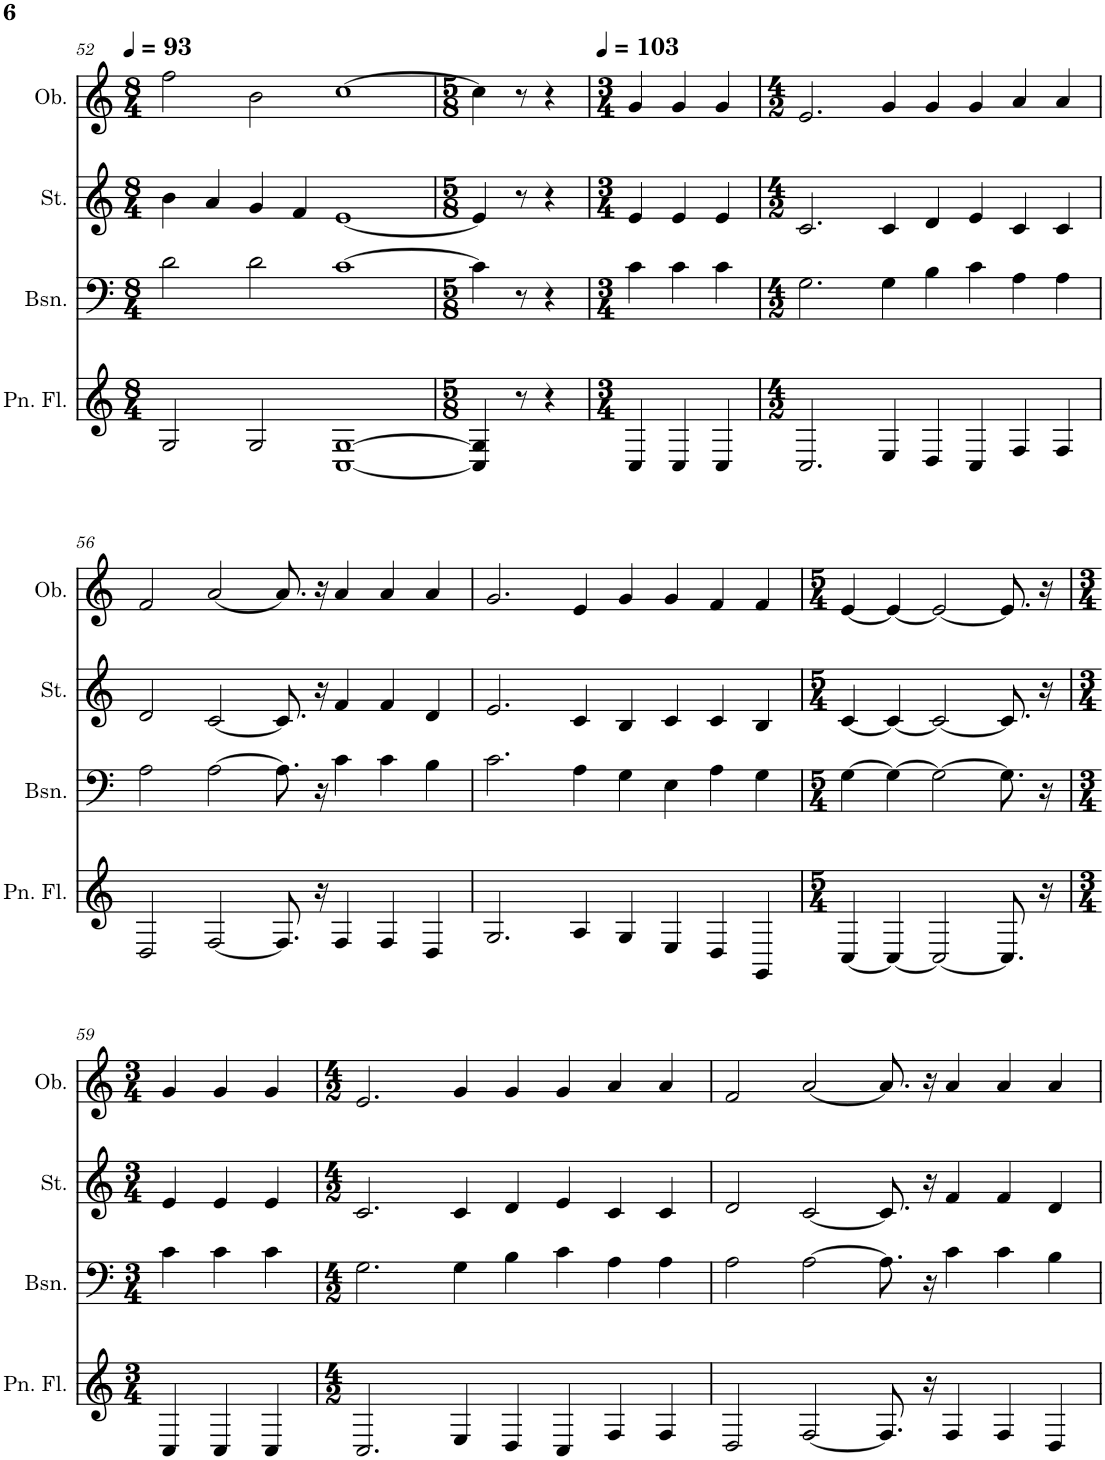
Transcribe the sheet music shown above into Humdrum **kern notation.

**kern	**kern	**kern	**kern
*part4	*part3	*part2	*part1
*staff4	*staff3	*staff2	*staff1
*I"Pan Flute	*I"Bassoon	*I"Strings	*I"Oboe
*I'Pn. Fl.	*I'Bsn.	*I'St.	*I'Ob.
!!LO:PB:g=z
*clefG2	*clefF4	*clefG2	*clefG2
*k[]	*k[]	*k[]	*k[]
*M8/4	*M8/4	*M8/4	*M8/4
*MM93	*MM93	*MM93	*MM93
=52	=52	=52	=52
2G/	2d\	4b\	2ff\
.	.	4a/	.
2G/	2d\	4g/	2b\
.	.	4f/	.
[1C [1G	[1c	[1e	[1cc
=53	=53	=53	=53
*M5/8	*M5/8	*M5/8	*M5/8
4C/] 4G/]	4c\]	4e/]	4cc\]
8r	8r	8r	8r
4r	4r	4r	4r
=54	=54	=54	=54
*M3/4	*M3/4	*M3/4	*M3/4
*	*	*	*MM103
4C/	4c\	4e/	4g/
4C/	4c\	4e/	4g/
4C/	4c\	4e/	4g/
=55	=55	=55	=55
*M4/2	*M4/2	*M4/2	*M4/2
2.C/	2.G\	2.c/	2.e/
4E/	4G\	4c/	4g/
4D/	4B\	4d/	4g/
4C/	4c\	4e/	4g/
4F/	4A\	4c/	4a/
4F/	4A\	4c/	4a/
!!LO:LB:g=z
=56	=56	=56	=56
2D/	2A\	2d/	2f/
[2F/	[2A\	[2c/	[2a/
8.F/]	8.A\]	8.c/]	8.a/]
16r	16r	16r	16r
4F/	4c\	4f/	4a/
4F/	4c\	4f/	4a/
4D/	4B\	4d/	4a/
=57	=57	=57	=57
2.G/	2.c\	2.e/	2.g/
4A/	4A\	4c/	4e/
4G/	4G\	4B/	4g/
4E/	4E\	4c/	4g/
4D/	4A\	4c/	4f/
4GG/	4G\	4B/	4f/
=58	=58	=58	=58
*M5/4	*M5/4	*M5/4	*M5/4
[4C/	[4G\	[4c/	[4e/
4C/_	4G\_	4c/_	4e/_
2C/_	2G\_	2c/_	2e/_
8.C/]	8.G\]	8.c/]	8.e/]
16r	16r	16r	16r
!!LO:LB:g=z
=59	=59	=59	=59
*M3/4	*M3/4	*M3/4	*M3/4
4C/	4c\	4e/	4g/
4C/	4c\	4e/	4g/
4C/	4c\	4e/	4g/
=60	=60	=60	=60
*M4/2	*M4/2	*M4/2	*M4/2
2.C/	2.G\	2.c/	2.e/
4E/	4G\	4c/	4g/
4D/	4B\	4d/	4g/
4C/	4c\	4e/	4g/
4F/	4A\	4c/	4a/
4F/	4A\	4c/	4a/
=61	=61	=61	=61
2D/	2A\	2d/	2f/
[2F/	[2A\	[2c/	[2a/
8.F/]	8.A\]	8.c/]	8.a/]
16r	16r	16r	16r
4F/	4c\	4f/	4a/
4F/	4c\	4f/	4a/
4D/	4B\	4d/	4a/
=	=	=	=
*-	*-	*-	*-
